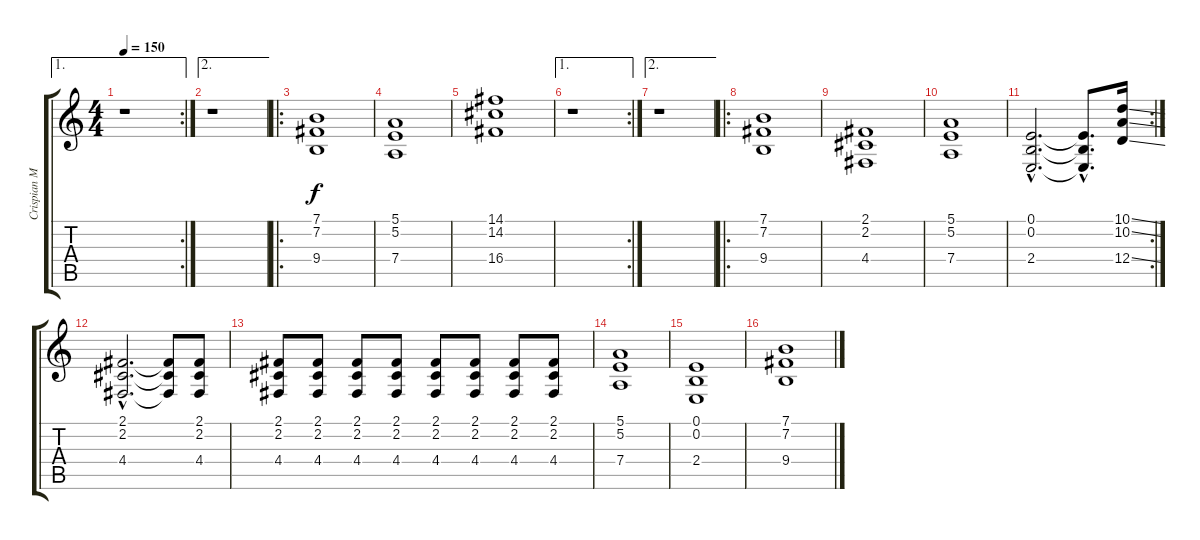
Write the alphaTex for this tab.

\track ("Crispian Mills (organ)" "Crispian M") {instrument drawbarorgan}
\staff {score tabs}
\tuning (E4 B3 G3 D3 A2 E2) {hide}
\ae 1
\rc 2
\ts (4 4)
\tempo 150
\clef g2
\ks c
r.1{dy f} |
\ae 2
r.1 |
\ro
(7.1 7.2 9.4).1 |
(5.1 5.2 7.4).1 |
(14.1 14.2 16.4).1 |
\ae 1
\rc 2
r.1 |
\ae 2
r.1 |
\ro
(7.1 7.2 9.4).1 |
(2.1 2.2 4.4).1 |
(5.1 5.2 7.4).1 |
\rc 2
(0.1{hac} 0.2{hac} 2.4{hac}).2{d} (0.1{hac t} 0.2{hac t} 2.4{hac t}).8{d} (10.1{ss} 10.2{ss} 12.4{ss}).16 |
(2.1{hac} 2.2{hac} 4.4{hac}).2{d} (2.1{t} 2.2{t} 4.4{t}).8 (2.1 2.2 4.4).8 |
(2.1 2.2 4.4).8 (2.1 2.2 4.4).8 (2.1 2.2 4.4).8 (2.1 2.2 4.4).8 (2.1 2.2 4.4).8 (2.1 2.2 4.4).8 (2.1 2.2 4.4).8 (2.1 2.2 4.4).8 |
(5.1 5.2 7.4).1 |
(0.1 0.2 2.4).1 |
(7.1 7.2 9.4).1
